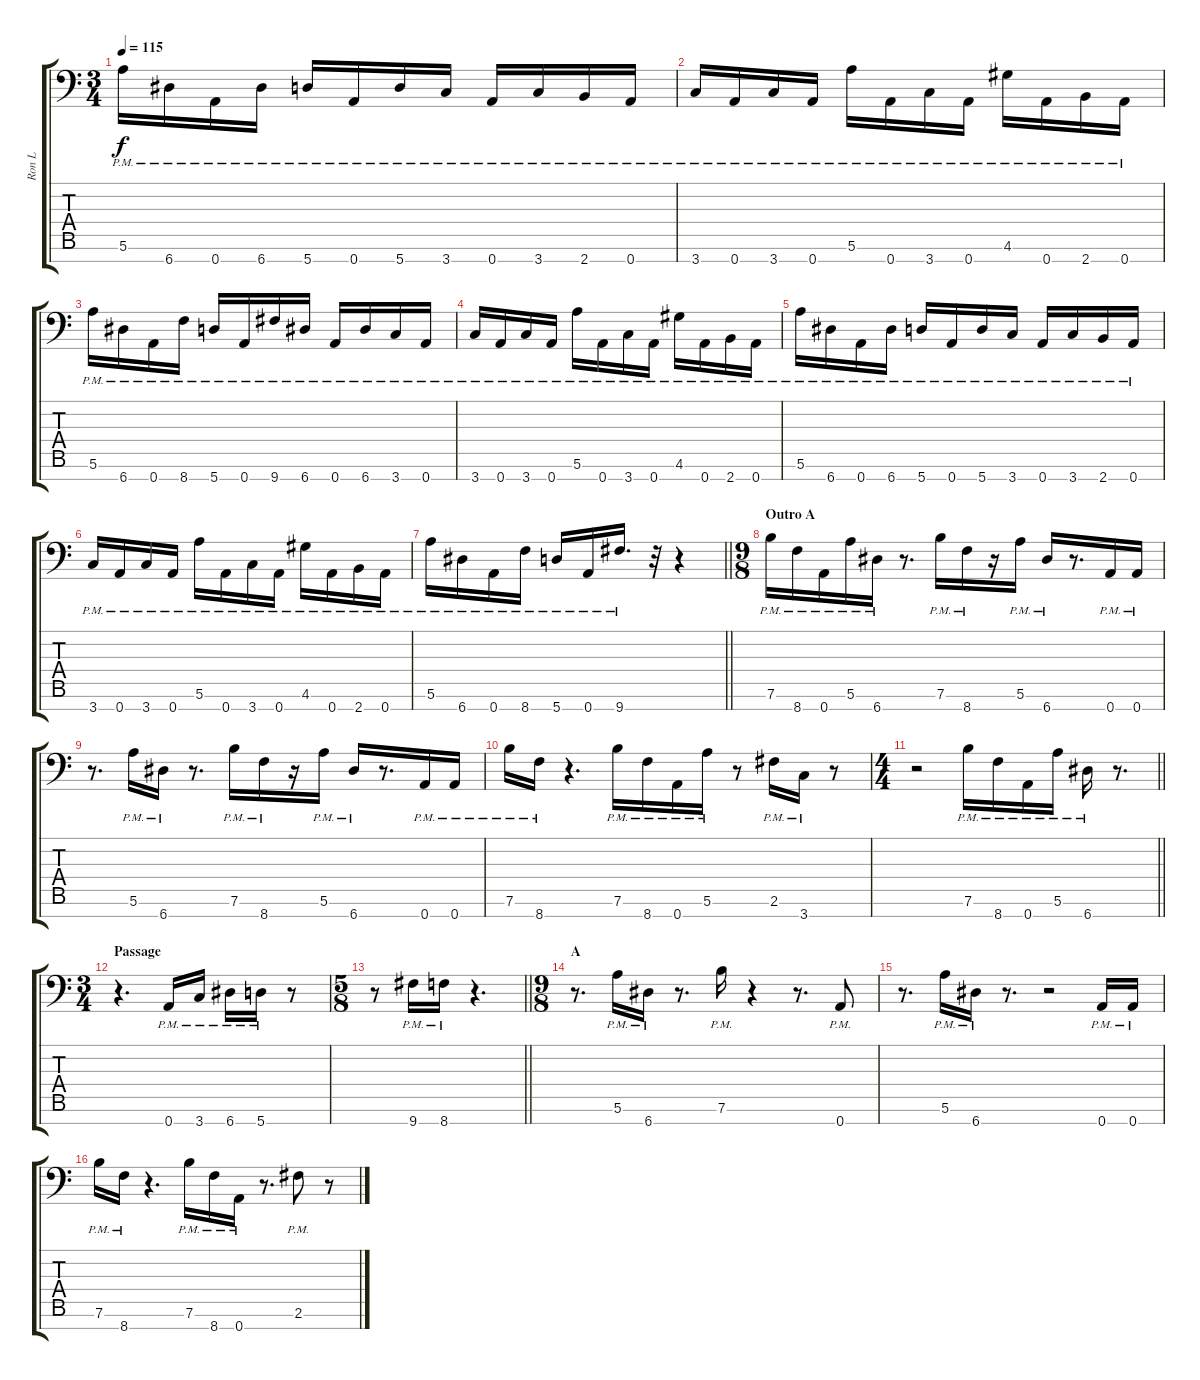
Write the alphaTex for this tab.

\track ("Ron L" "Ron L") {instrument distortionguitar}
\staff {score tabs}
\tuning (E4 B3 G3 D3 A2 E2 A1) {hide}
\ts (3 4)
\tempo 115
\clef f4
\ks c
5.6{pm}.16{dy f} 6.7{pm}.16 0.7{pm}.16 6.7{pm}.16 5.7{pm}.16 0.7{pm}.16 5.7{pm}.16 3.7{pm}.16 0.7{pm}.16 3.7{pm}.16 2.7{pm}.16 0.7{pm}.16 |
3.7{pm}.16 0.7{pm}.16 3.7{pm}.16 0.7{pm}.16 5.6{pm}.16 0.7{pm}.16 3.7{pm}.16 0.7{pm}.16 4.6{pm}.16 0.7{pm}.16 2.7{pm}.16 0.7{pm}.16 |
5.6{pm}.16 6.7{pm}.16 0.7{pm}.16 8.7{pm}.16 5.7{pm}.16 0.7{pm}.16 9.7{pm}.16 6.7{pm}.16 0.7{pm}.16 6.7{pm}.16 3.7{pm}.16 0.7{pm}.16 |
3.7{pm}.16 0.7{pm}.16 3.7{pm}.16 0.7{pm}.16 5.6{pm}.16 0.7{pm}.16 3.7{pm}.16 0.7{pm}.16 4.6{pm}.16 0.7{pm}.16 2.7{pm}.16 0.7{pm}.16 |
5.6{pm}.16 6.7{pm}.16 0.7{pm}.16 6.7{pm}.16 5.7{pm}.16 0.7{pm}.16 5.7{pm}.16 3.7{pm}.16 0.7{pm}.16 3.7{pm}.16 2.7{pm}.16 0.7{pm}.16 |
3.7{pm}.16 0.7{pm}.16 3.7{pm}.16 0.7{pm}.16 5.6{pm}.16 0.7{pm}.16 3.7{pm}.16 0.7{pm}.16 4.6{pm}.16 0.7{pm}.16 2.7{pm}.16 0.7{pm}.16 |
\barLineRight lightlight
5.6{pm}.16 6.7{pm}.16 0.7{pm}.16 8.7{pm}.16 5.7{pm}.16 0.7{pm}.16 9.7{pm}.16{d} r.32 r.4 |
\ts (9 8)
\section ("" "Outro A")
7.6{pm}.16 8.7{pm}.16 0.7{pm}.16 5.6{pm}.16 6.7{pm}.16 r.8{d} 7.6{pm}.16 8.7{pm}.16 r.16 5.6{pm}.16 6.7{pm}.16 r.8{d} 0.7{pm}.16 0.7{pm}.16 |
r.8{d} 5.6{pm}.16 6.7{pm}.16 r.8{d} 7.6{pm}.16 8.7{pm}.16 r.16 5.6{pm}.16 6.7{pm}.16 r.8{d} 0.7{pm}.16 0.7{pm}.16 |
7.6{pm}.16 8.7{pm}.16 r.4{d} 7.6{pm}.16 8.7{pm}.16 0.7{pm}.16 5.6{pm}.16 r.8 2.6{pm}.16 3.7{pm}.16 r.8 |
\ts (4 4)
\barLineRight lightlight
r.2 7.6{pm}.16 8.7{pm}.16 0.7{pm}.16 5.6{pm}.16 6.7{pm}.16 r.8{d} |
\ts (3 4)
\section ("" "Passage")
r.4{d} 0.7{pm}.16 3.7{pm}.16 6.7{pm}.16 5.7{pm}.16 r.8 |
\ts (5 8)
\barLineRight lightlight
r.8 9.7{pm}.16 8.7{pm}.16 r.4{d} |
\ts (9 8)
\section ("" "A")
r.8{d} 5.6{pm}.16 6.7{pm}.16 r.8{d} 7.6{pm}.16 r.4 r.8{d} 0.7{pm}.8 |
r.8{d} 5.6{pm}.16 6.7{pm}.16 r.8{d} r.2 0.7{pm}.16 0.7{pm}.16 |
7.6{pm}.16 8.7{pm}.16 r.4{d} 7.6{pm}.16 8.7{pm}.16 0.7{pm}.16 r.8{d} 2.6{pm}.8 r.8
